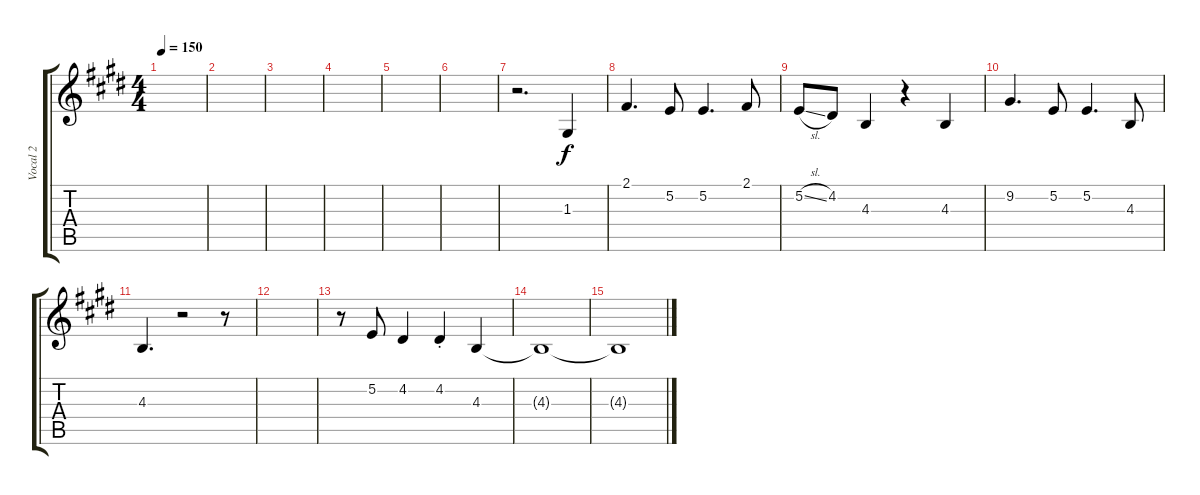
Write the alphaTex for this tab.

\track ("Vocal 2" "Vocal 2") {instrument tenorsax}
\staff {score tabs}
\tuning (E4 B3 G3 D3 A2 E2) {hide}
\ts (4 4)
\tempo 150
\clef g2
\ks e
|
|
|
|
|
|
r.2{d balance 8} 1.3.4 |
2.1.4{d} 5.2.8 5.2.4{d} 2.1.8 |
5.2{sl}.8 4.2.8 4.3.4 r.4 4.3.4 |
9.2.4{d} 5.2.8 5.2.4{d} 4.3.8 |
4.3.4{d} r.2 r.8 |
|
r.8 5.2.8 4.2.4 4.2{st}.4 4.3.4 |
4.3{t}.1 |
4.3{t}.1
